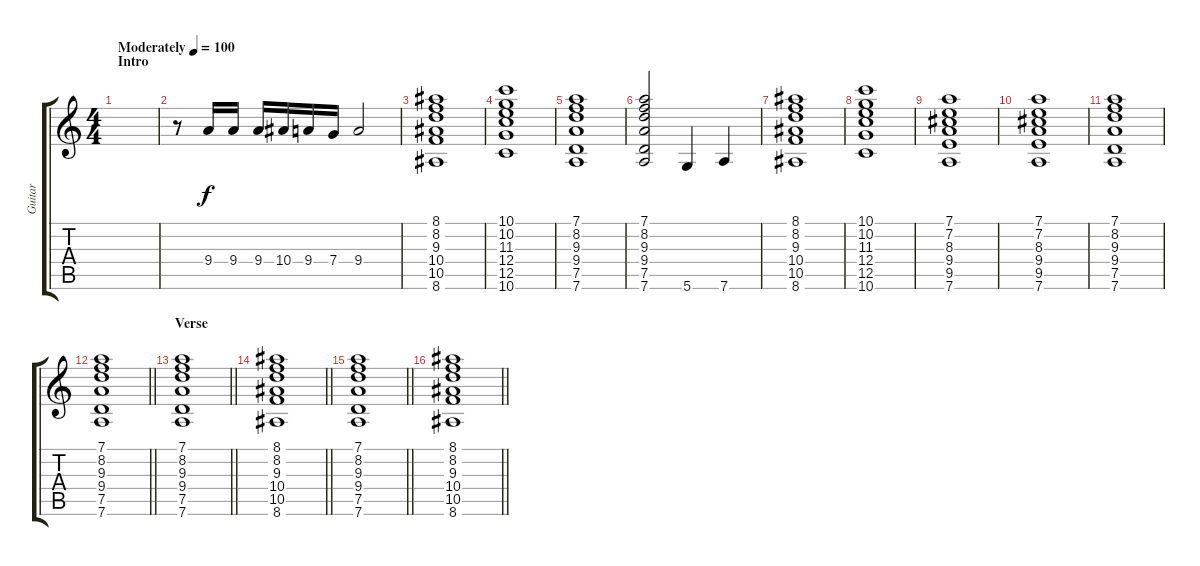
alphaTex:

\track ("Guitar" "Guitar") {instrument acousticguitarsteel}
\staff {score tabs}
\tuning (D4 A3 F3 C3 G2 D2) {hide}
\ts (4 4)
\section ("" "Intro")
\tempo (100 "Moderately")
\clef g2
\ks c
|
r.8 9.4.16 9.4.16 9.4.16 10.4.16 9.4.16 7.4.16 9.4.2 |
(8.1 8.2 9.3 10.4 10.5 8.6).1 |
(10.1 10.2 11.3 12.4 12.5 10.6).1 |
(7.1 8.2 9.3 9.4 7.5 7.6).1 |
(7.1 8.2 9.3 9.4 7.5 7.6).2 5.6.4 7.6.4 |
(8.1 8.2 9.3 10.4 10.5 8.6).1 |
(10.1 10.2 11.3 12.4 12.5 10.6).1 |
(7.1 7.2 8.3 9.4 9.5 7.6).1 |
(7.1 7.2 8.3 9.4 9.5 7.6).1 |
(7.1 8.2 9.3 9.4 7.5 7.6).1 |
\barLineRight lightlight
(7.1 8.2 9.3 9.4 7.5 7.6).1 |
\section ("" "Verse")
\barLineRight lightlight
(7.1 8.2 9.3 9.4 7.5 7.6).1 |
\barLineRight lightlight
(8.1 8.2 9.3 10.4 10.5 8.6).1 |
\barLineRight lightlight
(7.1 8.2 9.3 9.4 7.5 7.6).1 |
\barLineRight lightlight
(8.1 8.2 9.3 10.4 10.5 8.6).1
